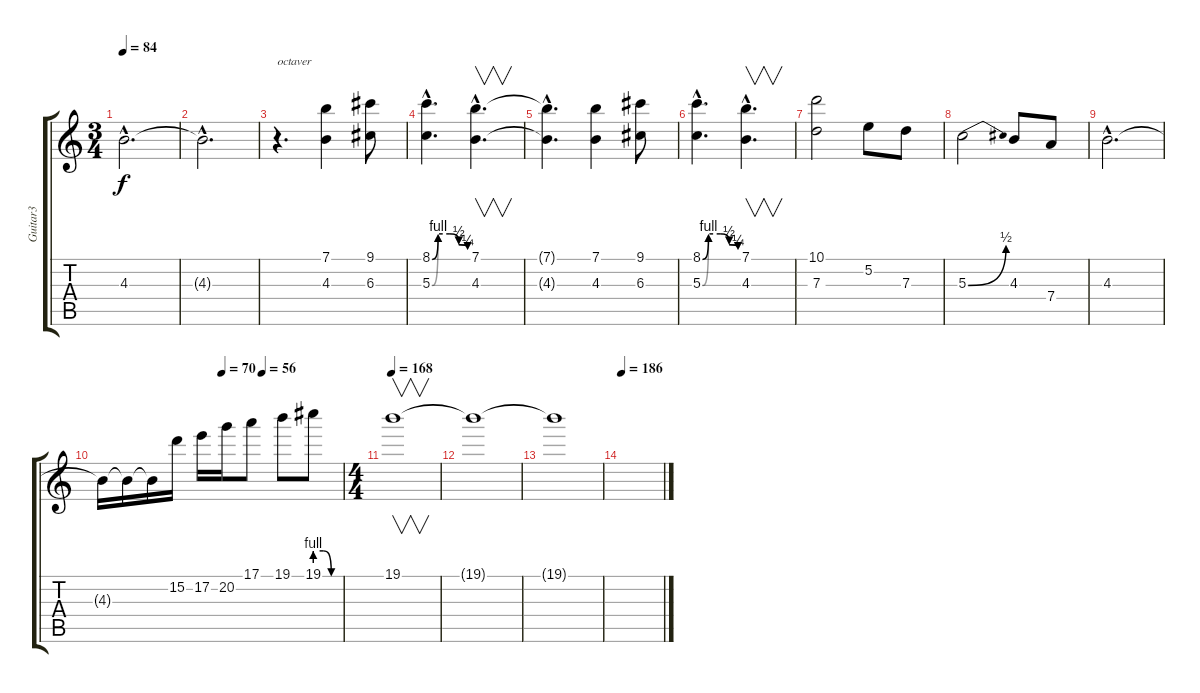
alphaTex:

\track ("Guitar3" "Guitar3") {instrument distortionguitar}
\staff {score tabs}
\tuning (E4 B3 G3 D3 A2 E2) {hide}
\ts (3 4)
\tempo 84
\clef g2
\ks c
4.3{hac}.2{d dy f} |
4.3{hac t}.2{d} |
r.4{d txt "octaver" instrument distortionguitar} (7.1 4.3).4 (9.1 6.3).8 |
(8.1{be (custom 0 0 10 4 30 4 45 2 60 1) hac} 5.3{be (custom 0 0 10 4 30 4 45 2 60 1) hac}).4{d} (7.1{hac} 4.3{hac}).4{v d} |
(7.1{hac t} 4.3{hac t}).4{d} (7.1 4.3).4 (9.1 6.3).8 |
(8.1{be (custom 0 0 10 4 30 4 45 2 60 1) hac} 5.3{be (custom 0 0 10 4 30 4 45 2 60 1) hac}).4{d} (7.1{hac} 4.3{hac}).4{v d} |
(10.1 7.3).2 5.2.8 7.3.8 |
5.3{be (bend 0 0 60 2)}.2 4.3.8 7.4.8 |
4.3{hac}.2{d} |
\tempo (70 0.5)
\tempo (56 0.6666666666666666)
4.3{t}.16 4.3{t}.16 4.3{t}.16 15.2.16 17.2.16 20.2.16 17.1.8 19.1.8 19.1{be (custom 0 4 20 4 40 0 60 0)}.8 |
\ts (4 4)
\tempo 168
19.1.1{v volume 10} |
19.1{t}.1 |
19.1{t}.1 |
\tempo 186
